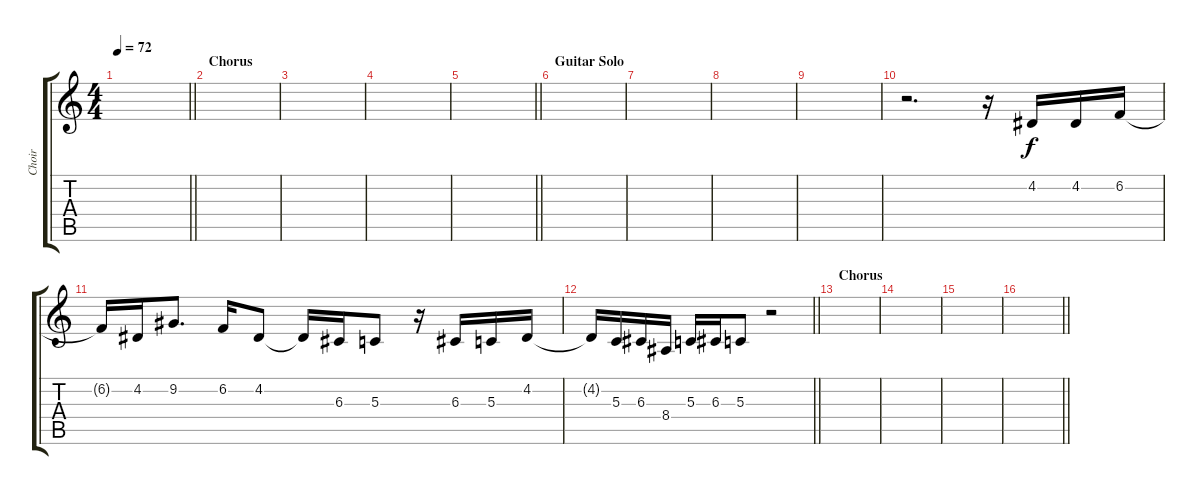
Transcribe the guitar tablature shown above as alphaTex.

\track ("Choir" "Choir") {instrument lead6voice}
\staff {score tabs}
\tuning (E4 B3 G3 D3 A2 E2) {hide}
\ts (4 4)
\tempo 72
\clef g2
\barLineRight lightlight
\ks c
|
\section ("" "Chorus")
|
|
|
\barLineRight lightlight
|
\section ("" "Guitar Solo")
|
|
|
|
r.2{d} r.16 4.2.16 4.2.16 6.2.16 |
6.2{t}.16 4.2.16 9.2.8{d} 6.2.16 4.2.8 4.2{t}.16 6.3.16 5.3.8 r.16 6.3.16 5.3.16 4.2.16 |
\barLineRight lightlight
4.2{t}.16 5.3.16 6.3.16 8.4.16 5.3.16 6.3.16 5.3.8 r.2 |
\section ("" "Chorus")
|
|
|
\barLineRight lightlight
